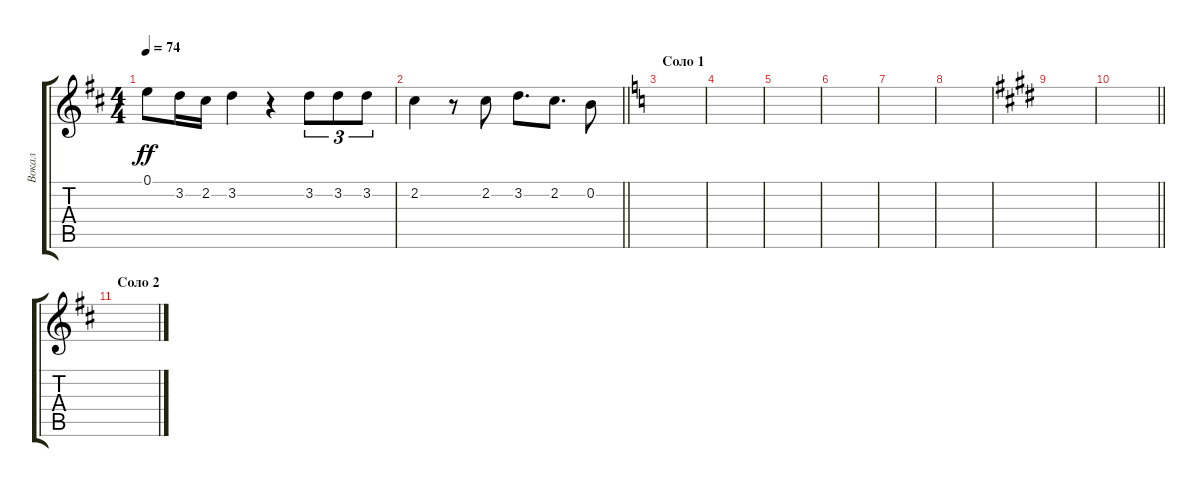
\track ("Вокал" "Вокал") {instrument overdrivenguitar}
\staff {score tabs}
\tuning (E4 B3 G3 D3 A2 E2) {hide}
\ts (4 4)
\tempo 74
\clef g2
\ks bminor
0.1.8{dy ff} 3.2.16 2.2.16 3.2.4 r.4 3.2.8{tu (3 2)} 3.2.8{tu (3 2)} 3.2.8{tu (3 2)} |
\barLineRight lightlight
2.2.4 r.8 2.2.8 3.2.8{d} 2.2.8{d} 0.2.8 |
\section ("" "Соло 1")
\ks c
|
|
|
|
|
|
\ks c#minor
|
\barLineRight lightlight
|
\section ("" "Соло 2")
\ks bminor
